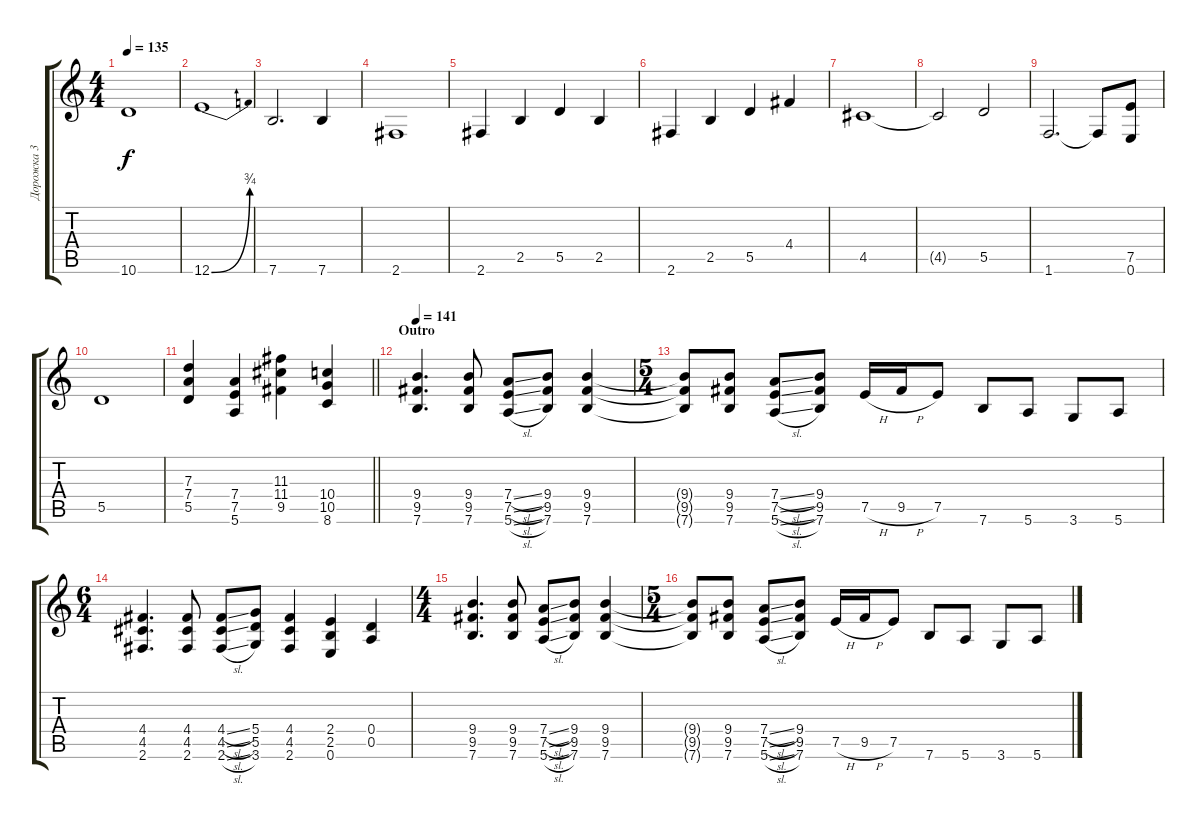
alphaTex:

\track ("Дорожка 3" "Дорожка 3") {instrument overdrivenguitar}
\staff {score tabs}
\tuning (E4 B3 G3 D3 A2 E2) {hide}
\ts (4 4)
\tempo 135
\clef g2
\ks c
10.6.1{dy f} |
12.6{be (bend 0 0 60 3)}.1 |
7.6.2{d} 7.6.4 |
2.6.1 |
2.6.4 2.5.4 5.5.4 2.5.4 |
2.6.4 2.5.4 5.5.4 4.4.4 |
4.5.1 |
4.5{t}.2 5.5.2 |
1.6.2{d} 1.6{t}.8 (7.5 0.6).8 |
5.5.1 |
\barLineRight lightlight
(7.3 7.4 5.5).4 (7.4 7.5 5.6).4 (11.3 11.4 9.5).4 (10.4 10.5 8.6).4 |
\section ("" "Outro")
\tempo 141
(9.4 9.5 7.6).4{d} (9.4 9.5 7.6).8 (7.4{sl} 7.5{sl} 5.6{sl}).8 (9.4 9.5 7.6).8 (9.4 9.5 7.6).4 |
\ts (5 4)
(9.4{t} 9.5{t} 7.6{t}).8 (9.4 9.5 7.6).8 (7.4{sl} 7.5{sl} 5.6{sl}).8 (9.4 9.5 7.6).8 7.5{h}.16 9.5{h}.16 7.5.8 7.6.8 5.6.8 3.6.8 5.6.8 |
\ts (6 4)
(4.4 4.5 2.6).4{d} (4.4 4.5 2.6).8 (4.4{sl} 4.5{sl} 2.6{sl}).8 (5.4 5.5 3.6).8 (4.4 4.5 2.6).4 (2.4 2.5 0.6).4 (0.4 0.5).4 |
\ts (4 4)
(9.4 9.5 7.6).4{d} (9.4 9.5 7.6).8 (7.4{sl} 7.5{sl} 5.6{sl}).8 (9.4 9.5 7.6).8 (9.4 9.5 7.6).4 |
\ts (5 4)
(9.4{t} 9.5{t} 7.6{t}).8 (9.4 9.5 7.6).8 (7.4{sl} 7.5{sl} 5.6{sl}).8 (9.4 9.5 7.6).8 7.5{h}.16 9.5{h}.16 7.5.8 7.6.8 5.6.8 3.6.8 5.6.8
